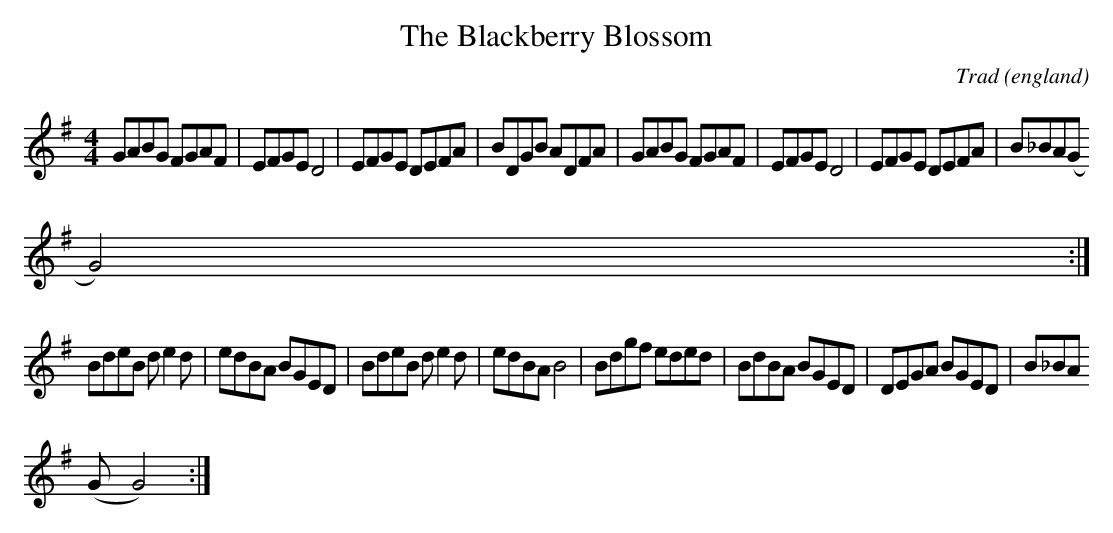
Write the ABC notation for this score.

X:1
T:The Blackberry Blossom
O:england
M:4/4
L:1/8
C:Trad
K:G
GABG FGAF|EFGE D4|EFGE DEFA|BDGB ADFA|GABG FGAF|EFGE D4|EFGE DEFA|B_BA(G
G4):|
BdeB de2d|edBA BGED|BdeB de2d|edBA B4|Bdgf eded|BdBA BGED|DEGA BGED|B_BA
(G G4):|
